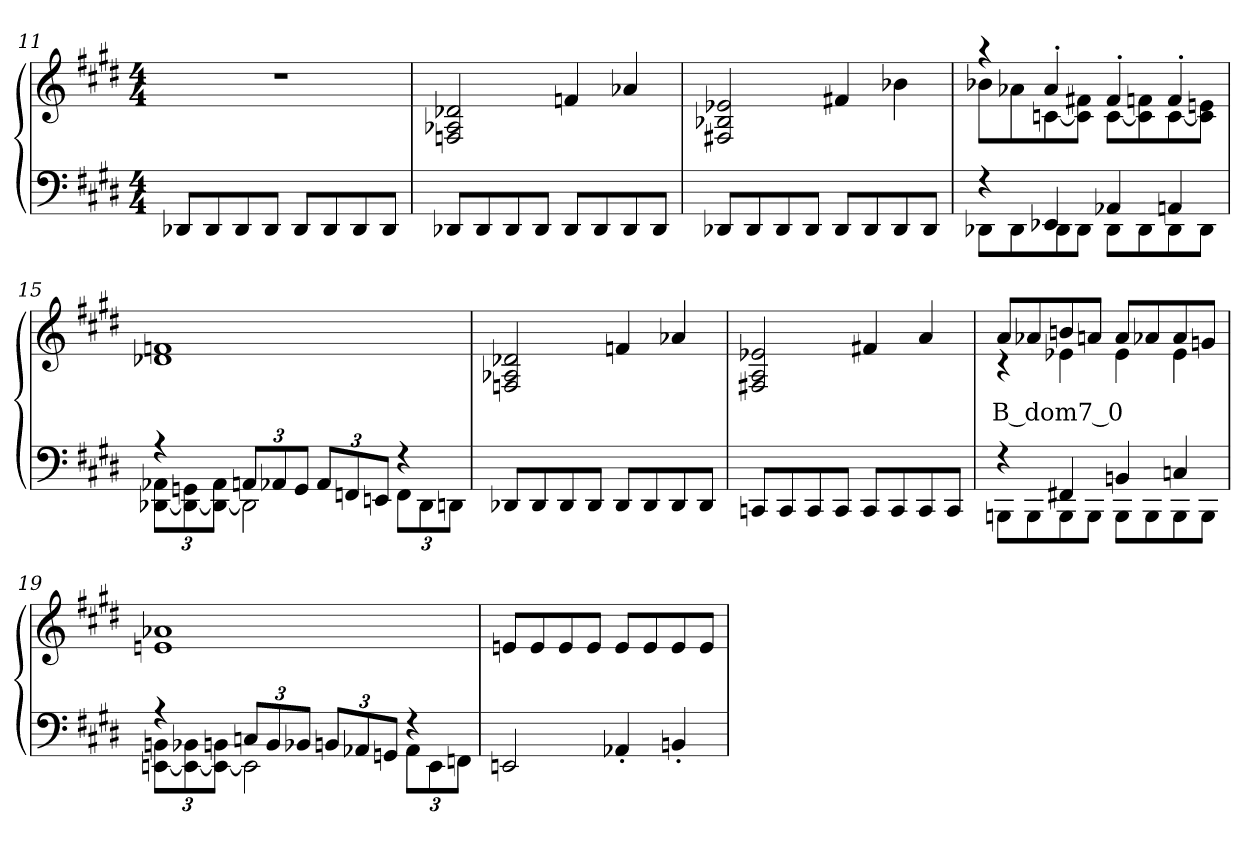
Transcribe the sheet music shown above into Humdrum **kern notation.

**kern	**kern	**text
*part1	*part1	*part1
*staff2	*staff1	*staff1
*clefF4	*clefG2	*
*k[f#c#g#d#]	*k[f#c#g#d#]	*
*M4/4	*M4/4	*
=11	=11	=11
8DD-X/L	1r	.
8DD-/	.	.
8DD-/	.	.
8DD-/J	.	.
8DD-/L	.	.
8DD-/	.	.
8DD-/	.	.
8DD-/J	.	.
=12	=12	=12
8DD-X/L	2F/ 2A-X/ 2d-X/	.
8DD-/	.	.
8DD-/	.	.
8DD-/J	.	.
8DD-/L	4f/	.
8DD-/	.	.
8DD-/	4a-X/	.
8DD-/J	.	.
=13	=13	=13
8DD-X/L	2F#X/ 2B-/ 2e-/	.
8DD-/	.	.
8DD-/	.	.
8DD-/J	.	.
8DD-/L	4f#X/	.
8DD-/	.	.
8DD-/	4b-\	.
8DD-/J	.	.
=14	=14	=14
*^	*^	*
4r	8DD-X\L	4r	8b-\L	.
.	8DD-\	.	8a-X\	.
4EE-/	8DD-\	4a-'/	[8c\	.
.	8DD-\J	.	8c]\ 8f#X\J	.
4AA-X/	8DD-\L	4f#'/	[8c\L	.
.	8DD-\	.	8c]\ 8fn\	.
4AAn/	8DD-\	4f'/	[8c\	.
.	8DD-\J	.	8c]\ 8en\J	.
*	*	*v	*v	*
=15	=15	=15	=15
*	*Xbrackettup	*	*
4r	[12DD-X\ 12AA-X\L	1d-X 1f	.
.	12DD-_\ 12GG\	.	.
.	12DD-_\ 12AA-\J	.	.
12AAn/L	2DD-\]	.	.
12AA-X/	.	.	.
12GG/J	.	.	.
12AA-/L	.	.	.
12FF/	.	.	.
12EEn/J	.	.	.
4r	12FF\L	.	.
.	12DD-\	.	.
.	12DDn\J	.	.
*v	*v	*	*
=16	=16	=16
8DD-X/L	2F/ 2A-X/ 2d-X/	.
8DD-/	.	.
8DD-/	.	.
8DD-/J	.	.
8DD-/L	4f/	.
8DD-/	.	.
8DD-/	4a-X/	.
8DD-/J	.	.
=17	=17	=17
8CC/L	2F#X/ 2A/ 2e-/	.
8CC/	.	.
8CC/	.	.
8CC/J	.	.
8CC/L	4f#X/	.
8CC/	.	.
8CC/	4a/	.
8CC/J	.	.
=18	=18	=18
*^	*^	*
4r	8BBBn\L	8a/L	4r	B_dom7_0
.	8BBB\	8a-X/	.	.
4FF#X/	8BBB\	8bn/	4e-\	.
.	8BBB\J	8an/J	.	.
4BBn/	8BBB\L	8a/L	4e-\	.
.	8BBB\	8a-X/	.	.
4C/	8BBB\	8a-/	4e-\	.
.	8BBB\J	8g/J	.	.
*	*	*v	*v	*
=19	=19	=19	=19
4r	[12EEn\ 12BBn\L	1en 1a-X	.
.	12EE_\ 12BB-X\	.	.
.	12EE_\ 12BBn\J	.	.
12C/L	2EE\]	.	.
12BB/	.	.	.
12BB-X/J	.	.	.
12BBn/L	.	.	.
12AA-X/	.	.	.
12GG/J	.	.	.
4r	12AA-\L	.	.
.	12EE\	.	.
.	12FF\J	.	.
*v	*v	*	*
=20	=20	=20
2EEn/	8en/L	.
.	8e/	.
.	8e/	.
.	8e/J	.
4AA-X'/	8e/L	.
.	8e/	.
4BBn'/	8e/	.
.	8e/J	.
=	=	=
*-	*-	*-
